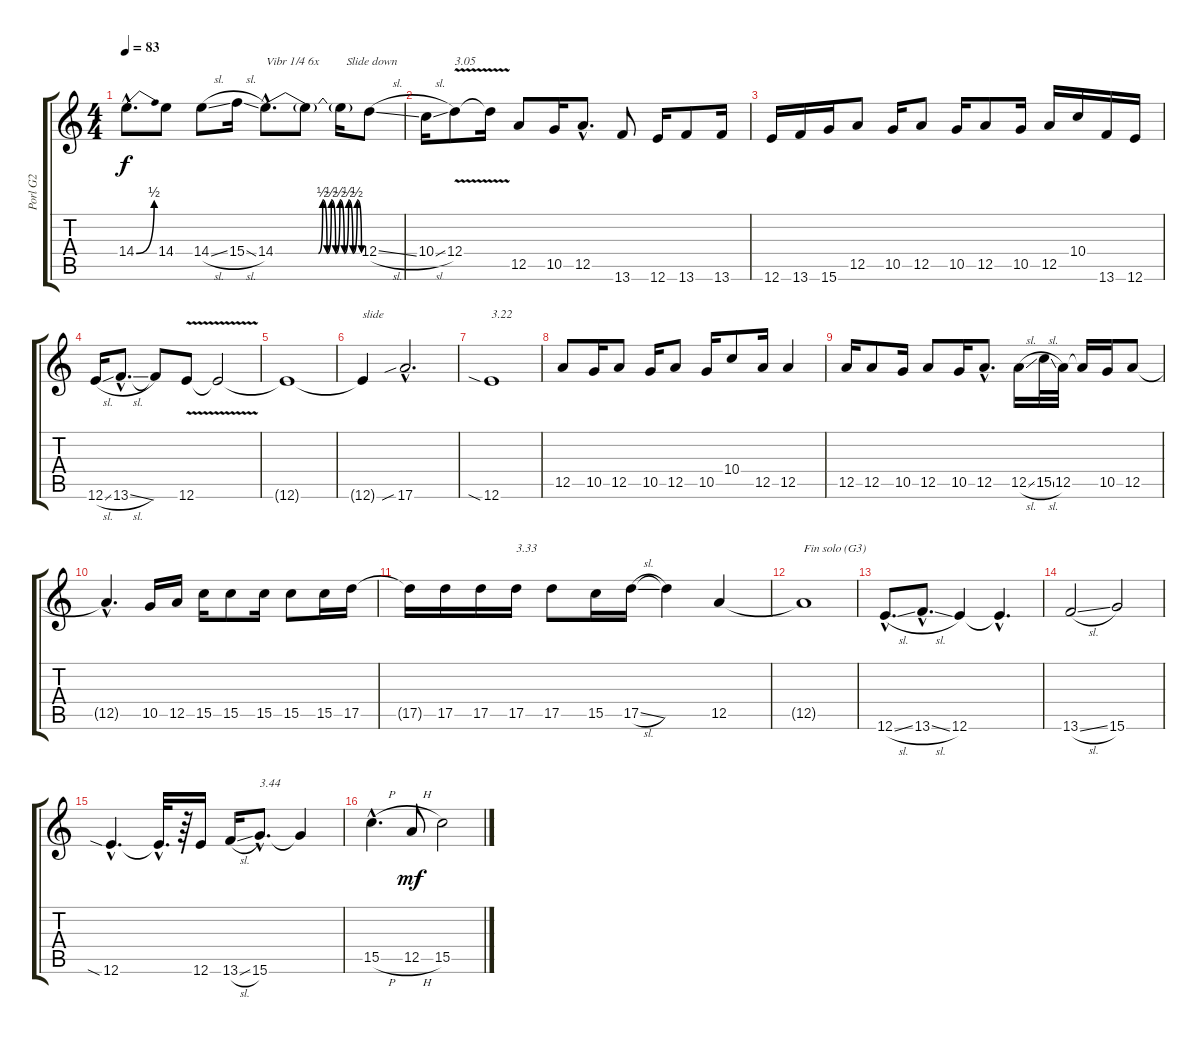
\track ("Porl G2" "Porl G2") {instrument electricguitarjazz}
\staff {score tabs}
\tuning (E4 B3 G3 D3 A2 E2) {hide}
\ts (4 4)
\tempo 83
\clef g2
\ks c
14.4{be (bend 0 0 60 2) hac}.8{d dy f} 14.4.8 14.4{sl}.8 15.4{sl}.16 14.4{be (custom 0 0 30 0 33 2 36 0 39 2 42 0 45 2 48 0 51 2 54 0 57 2 60 0) hac}.8{d txt "Vibr 1/4 6x"} 14.4{t}.8 14.4{t}.16{txt "  Slide down"} 12.4{sl}.8 |
10.4{sl}.16 12.4{v}.8{txt "3.05"} 12.4{t}.16 12.5.8 10.5.16 12.5{hac}.8{d} 13.6.8 12.6.16 13.6.8 13.6.16 |
12.6.16 13.6.16 15.6.16 12.5.8 10.5.16 12.5.8 10.5.16 12.5.8 10.5.16 12.5.16 10.4.16 13.6.16 12.6.16 |
12.6{sl}.16 13.6{sl hac}.8{d} 13.6{t}.8 12.6{v}.8 12.6{t}.2 |
12.6{t}.1 |
12.6{t}.4{txt "slide"} 17.6{sib hac}.2{d} |
12.6{sia}.1{txt "3.22"} |
12.5.8 10.5.16 12.5.8 10.5.16 12.5.8 10.5.16 10.4.8 12.5.16 12.5.4 |
12.5.16 12.5.8 10.5.16 12.5.8 10.5.16 12.5{hac}.8{d} 12.5{sl}.16 15.5{sl}.32 12.5.32 12.5{t}.16 10.5.16 12.5.8 |
12.5{hac t}.4{d} 10.5.16 12.5.16 15.5.16 15.5.8 15.5.16 15.5.8 15.5.16 17.5.16 |
17.5{t}.16 17.5.16 17.5.16 17.5.16{txt "3.33"} 17.5.8 15.5.16 17.5{sl}.16 17.5{t}.4 12.5.4 |
12.5{t}.1{txt "Fin solo (G3)"} |
12.6{sl hac}.8{d} 13.6{sl hac}.8{d} 12.6.4 12.6{hac t}.4{d} |
13.6{sl}.2 15.6.2 |
12.6{sia hac}.4{d} 12.6{hac t}.32{d} r.64 12.6.16 13.6{sl}.16 15.6{hac}.8{d txt "3.44"} 15.6{t}.4 |
15.5{h hac}.4{d} 12.5{h}.8{dy mf} 15.5{h}.2
